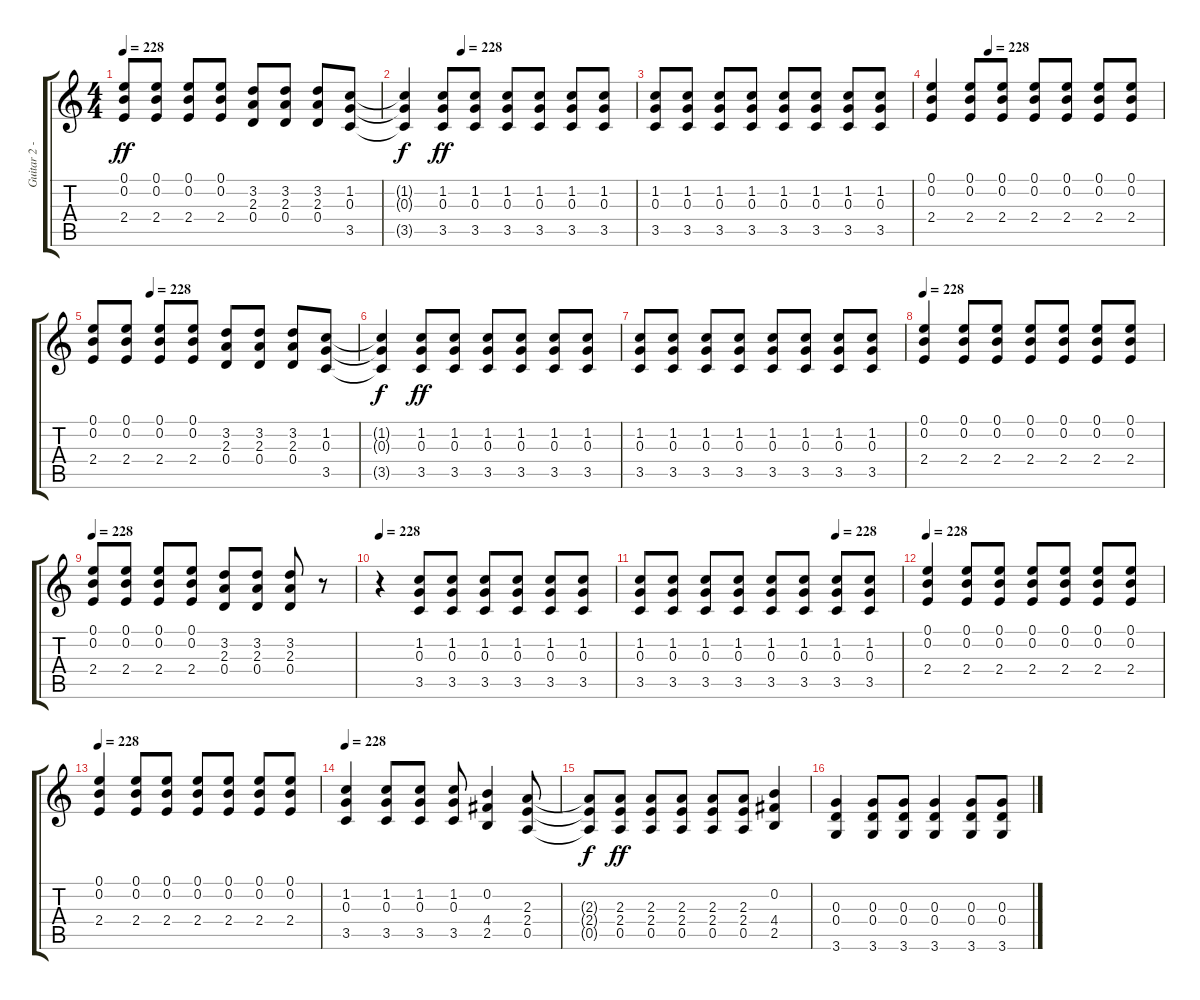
\track ("Guitar 2 - Eric Melvin" "Guitar 2 -") {instrument distortionguitar}
\staff {score tabs}
\tuning (E4 B3 G3 D3 A2 E2) {hide}
\ts (4 4)
\tempo 228
\clef g2
\ks c
(0.1 0.2 2.4).8{dy ff} (0.1 0.2 2.4).8 (0.1 0.2 2.4).8 (0.1 0.2 2.4).8 (3.2 2.3 0.4).8 (3.2 2.3 0.4).8 (3.2 2.3 0.4).8 (1.2 0.3 3.5).8 |
\tempo (228 0.25)
(1.2{t} 0.3{t} 3.5{t}).4{dy f} (1.2 0.3 3.5).8{dy ff} (1.2 0.3 3.5).8 (1.2 0.3 3.5).8 (1.2 0.3 3.5).8 (1.2 0.3 3.5).8 (1.2 0.3 3.5).8 |
(1.2 0.3 3.5).8 (1.2 0.3 3.5).8 (1.2 0.3 3.5).8 (1.2 0.3 3.5).8 (1.2 0.3 3.5).8 (1.2 0.3 3.5).8 (1.2 0.3 3.5).8 (1.2 0.3 3.5).8 |
\tempo (228 0.25)
(0.1 0.2 2.4).4 (0.1 0.2 2.4).8 (0.1 0.2 2.4).8 (0.1 0.2 2.4).8 (0.1 0.2 2.4).8 (0.1 0.2 2.4).8 (0.1 0.2 2.4).8 |
\tempo (228 0.21875)
(0.1 0.2 2.4).8 (0.1 0.2 2.4).8 (0.1 0.2 2.4).8 (0.1 0.2 2.4).8 (3.2 2.3 0.4).8 (3.2 2.3 0.4).8 (3.2 2.3 0.4).8 (1.2 0.3 3.5).8 |
(1.2{t} 0.3{t} 3.5{t}).4{dy f} (1.2 0.3 3.5).8{dy ff} (1.2 0.3 3.5).8 (1.2 0.3 3.5).8 (1.2 0.3 3.5).8 (1.2 0.3 3.5).8 (1.2 0.3 3.5).8 |
(1.2 0.3 3.5).8 (1.2 0.3 3.5).8 (1.2 0.3 3.5).8 (1.2 0.3 3.5).8 (1.2 0.3 3.5).8 (1.2 0.3 3.5).8 (1.2 0.3 3.5).8 (1.2 0.3 3.5).8 |
\tempo 228
(0.1 0.2 2.4).4 (0.1 0.2 2.4).8 (0.1 0.2 2.4).8 (0.1 0.2 2.4).8 (0.1 0.2 2.4).8 (0.1 0.2 2.4).8 (0.1 0.2 2.4).8 |
\tempo 228
(0.1 0.2 2.4).8 (0.1 0.2 2.4).8 (0.1 0.2 2.4).8 (0.1 0.2 2.4).8 (3.2 2.3 0.4).8 (3.2 2.3 0.4).8 (3.2 2.3 0.4).8 r.8 |
\tempo 228
r.4 (1.2 0.3 3.5).8 (1.2 0.3 3.5).8 (1.2 0.3 3.5).8 (1.2 0.3 3.5).8 (1.2 0.3 3.5).8 (1.2 0.3 3.5).8 |
\tempo (228 0.75)
(1.2 0.3 3.5).8 (1.2 0.3 3.5).8 (1.2 0.3 3.5).8 (1.2 0.3 3.5).8 (1.2 0.3 3.5).8 (1.2 0.3 3.5).8 (1.2 0.3 3.5).8 (1.2 0.3 3.5).8 |
\tempo 228
(0.1 0.2 2.4).4 (0.1 0.2 2.4).8 (0.1 0.2 2.4).8 (0.1 0.2 2.4).8 (0.1 0.2 2.4).8 (0.1 0.2 2.4).8 (0.1 0.2 2.4).8 |
\tempo 228
(0.1 0.2 2.4).4 (0.1 0.2 2.4).8 (0.1 0.2 2.4).8 (0.1 0.2 2.4).8 (0.1 0.2 2.4).8 (0.1 0.2 2.4).8 (0.1 0.2 2.4).8 |
\tempo 228
(1.2 0.3 3.5).4 (1.2 0.3 3.5).8 (1.2 0.3 3.5).8 (1.2 0.3 3.5).8 (0.2 4.4 2.5).4 (2.3 2.4 0.5).8 |
(2.3{t} 2.4{t} 0.5{t}).8{dy f} (2.3 2.4 0.5).8{dy ff} (2.3 2.4 0.5).8 (2.3 2.4 0.5).8 (2.3 2.4 0.5).8 (2.3 2.4 0.5).8 (0.2 4.4 2.5).4 |
(0.3 0.4 3.6).4 (0.3 0.4 3.6).8 (0.3 0.4 3.6).8 (0.3 0.4 3.6).4 (0.3 0.4 3.6).8 (0.3 0.4 3.6).8
